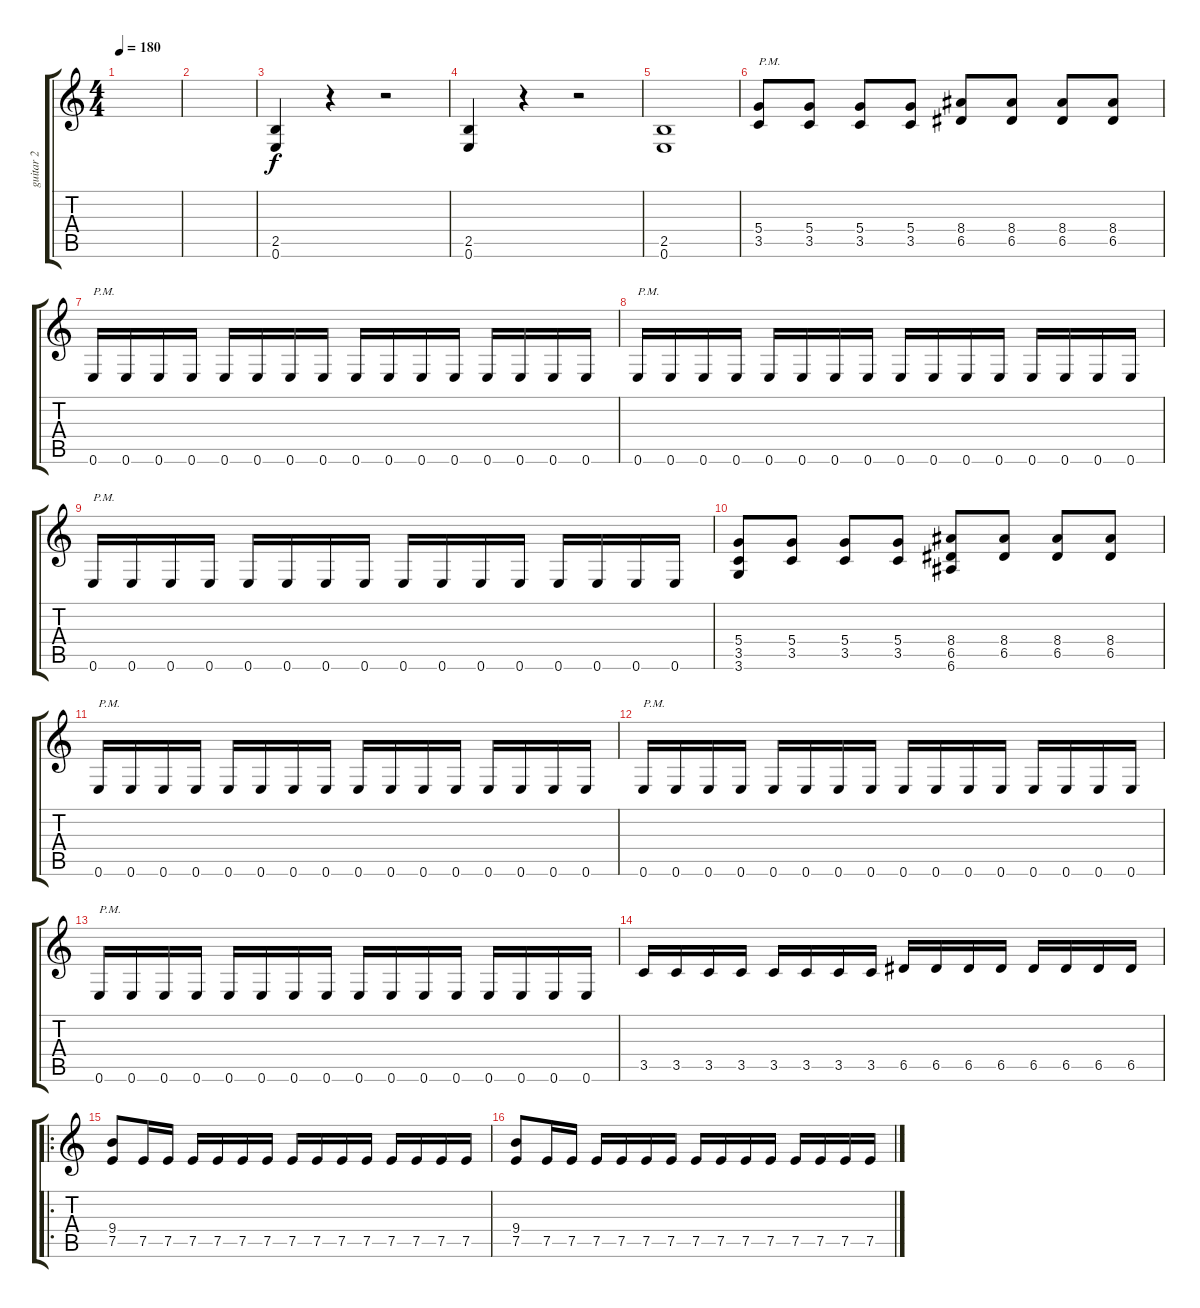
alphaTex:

\track ("guitar 2" "guitar 2") {instrument overdrivenguitar}
\staff {score tabs}
\tuning (E4 B3 G3 D3 A2 E2) {hide}
\ts (4 4)
\tempo 180
\clef g2
\ks c
|
|
(2.5 0.6).4 r.4 r.2 |
(2.5 0.6).4 r.4 r.2 |
(2.5 0.6).1 |
(5.4 3.5).8{txt "P.M."} (5.4 3.5).8 (5.4 3.5).8 (5.4 3.5).8 (8.4 6.5).8 (8.4 6.5).8 (8.4 6.5).8 (8.4 6.5).8 |
0.6.16{txt "P.M."} 0.6.16 0.6.16 0.6.16 0.6.16 0.6.16 0.6.16 0.6.16 0.6.16 0.6.16 0.6.16 0.6.16 0.6.16 0.6.16 0.6.16 0.6.16 |
0.6.16{txt "P.M."} 0.6.16 0.6.16 0.6.16 0.6.16 0.6.16 0.6.16 0.6.16 0.6.16 0.6.16 0.6.16 0.6.16 0.6.16 0.6.16 0.6.16 0.6.16 |
0.6.16{txt "P.M."} 0.6.16 0.6.16 0.6.16 0.6.16 0.6.16 0.6.16 0.6.16 0.6.16 0.6.16 0.6.16 0.6.16 0.6.16 0.6.16 0.6.16 0.6.16 |
(5.4 3.5 3.6).8 (5.4 3.5).8 (5.4 3.5).8 (5.4 3.5).8 (8.4 6.5 6.6).8 (8.4 6.5).8 (8.4 6.5).8 (8.4 6.5).8 |
0.6.16{txt "P.M."} 0.6.16 0.6.16 0.6.16 0.6.16 0.6.16 0.6.16 0.6.16 0.6.16 0.6.16 0.6.16 0.6.16 0.6.16 0.6.16 0.6.16 0.6.16 |
0.6.16{txt "P.M."} 0.6.16 0.6.16 0.6.16 0.6.16 0.6.16 0.6.16 0.6.16 0.6.16 0.6.16 0.6.16 0.6.16 0.6.16 0.6.16 0.6.16 0.6.16 |
0.6.16{txt "P.M."} 0.6.16 0.6.16 0.6.16 0.6.16 0.6.16 0.6.16 0.6.16 0.6.16 0.6.16 0.6.16 0.6.16 0.6.16 0.6.16 0.6.16 0.6.16 |
3.5.16 3.5.16 3.5.16 3.5.16 3.5.16 3.5.16 3.5.16 3.5.16 6.5.16 6.5.16 6.5.16 6.5.16 6.5.16 6.5.16 6.5.16 6.5.16 |
\ro
(9.4 7.5).8 7.5.16 7.5.16 7.5.16 7.5.16 7.5.16 7.5.16 7.5.16 7.5.16 7.5.16 7.5.16 7.5.16 7.5.16 7.5.16 7.5.16 |
(9.4 7.5).8 7.5.16 7.5.16 7.5.16 7.5.16 7.5.16 7.5.16 7.5.16 7.5.16 7.5.16 7.5.16 7.5.16 7.5.16 7.5.16 7.5.16
